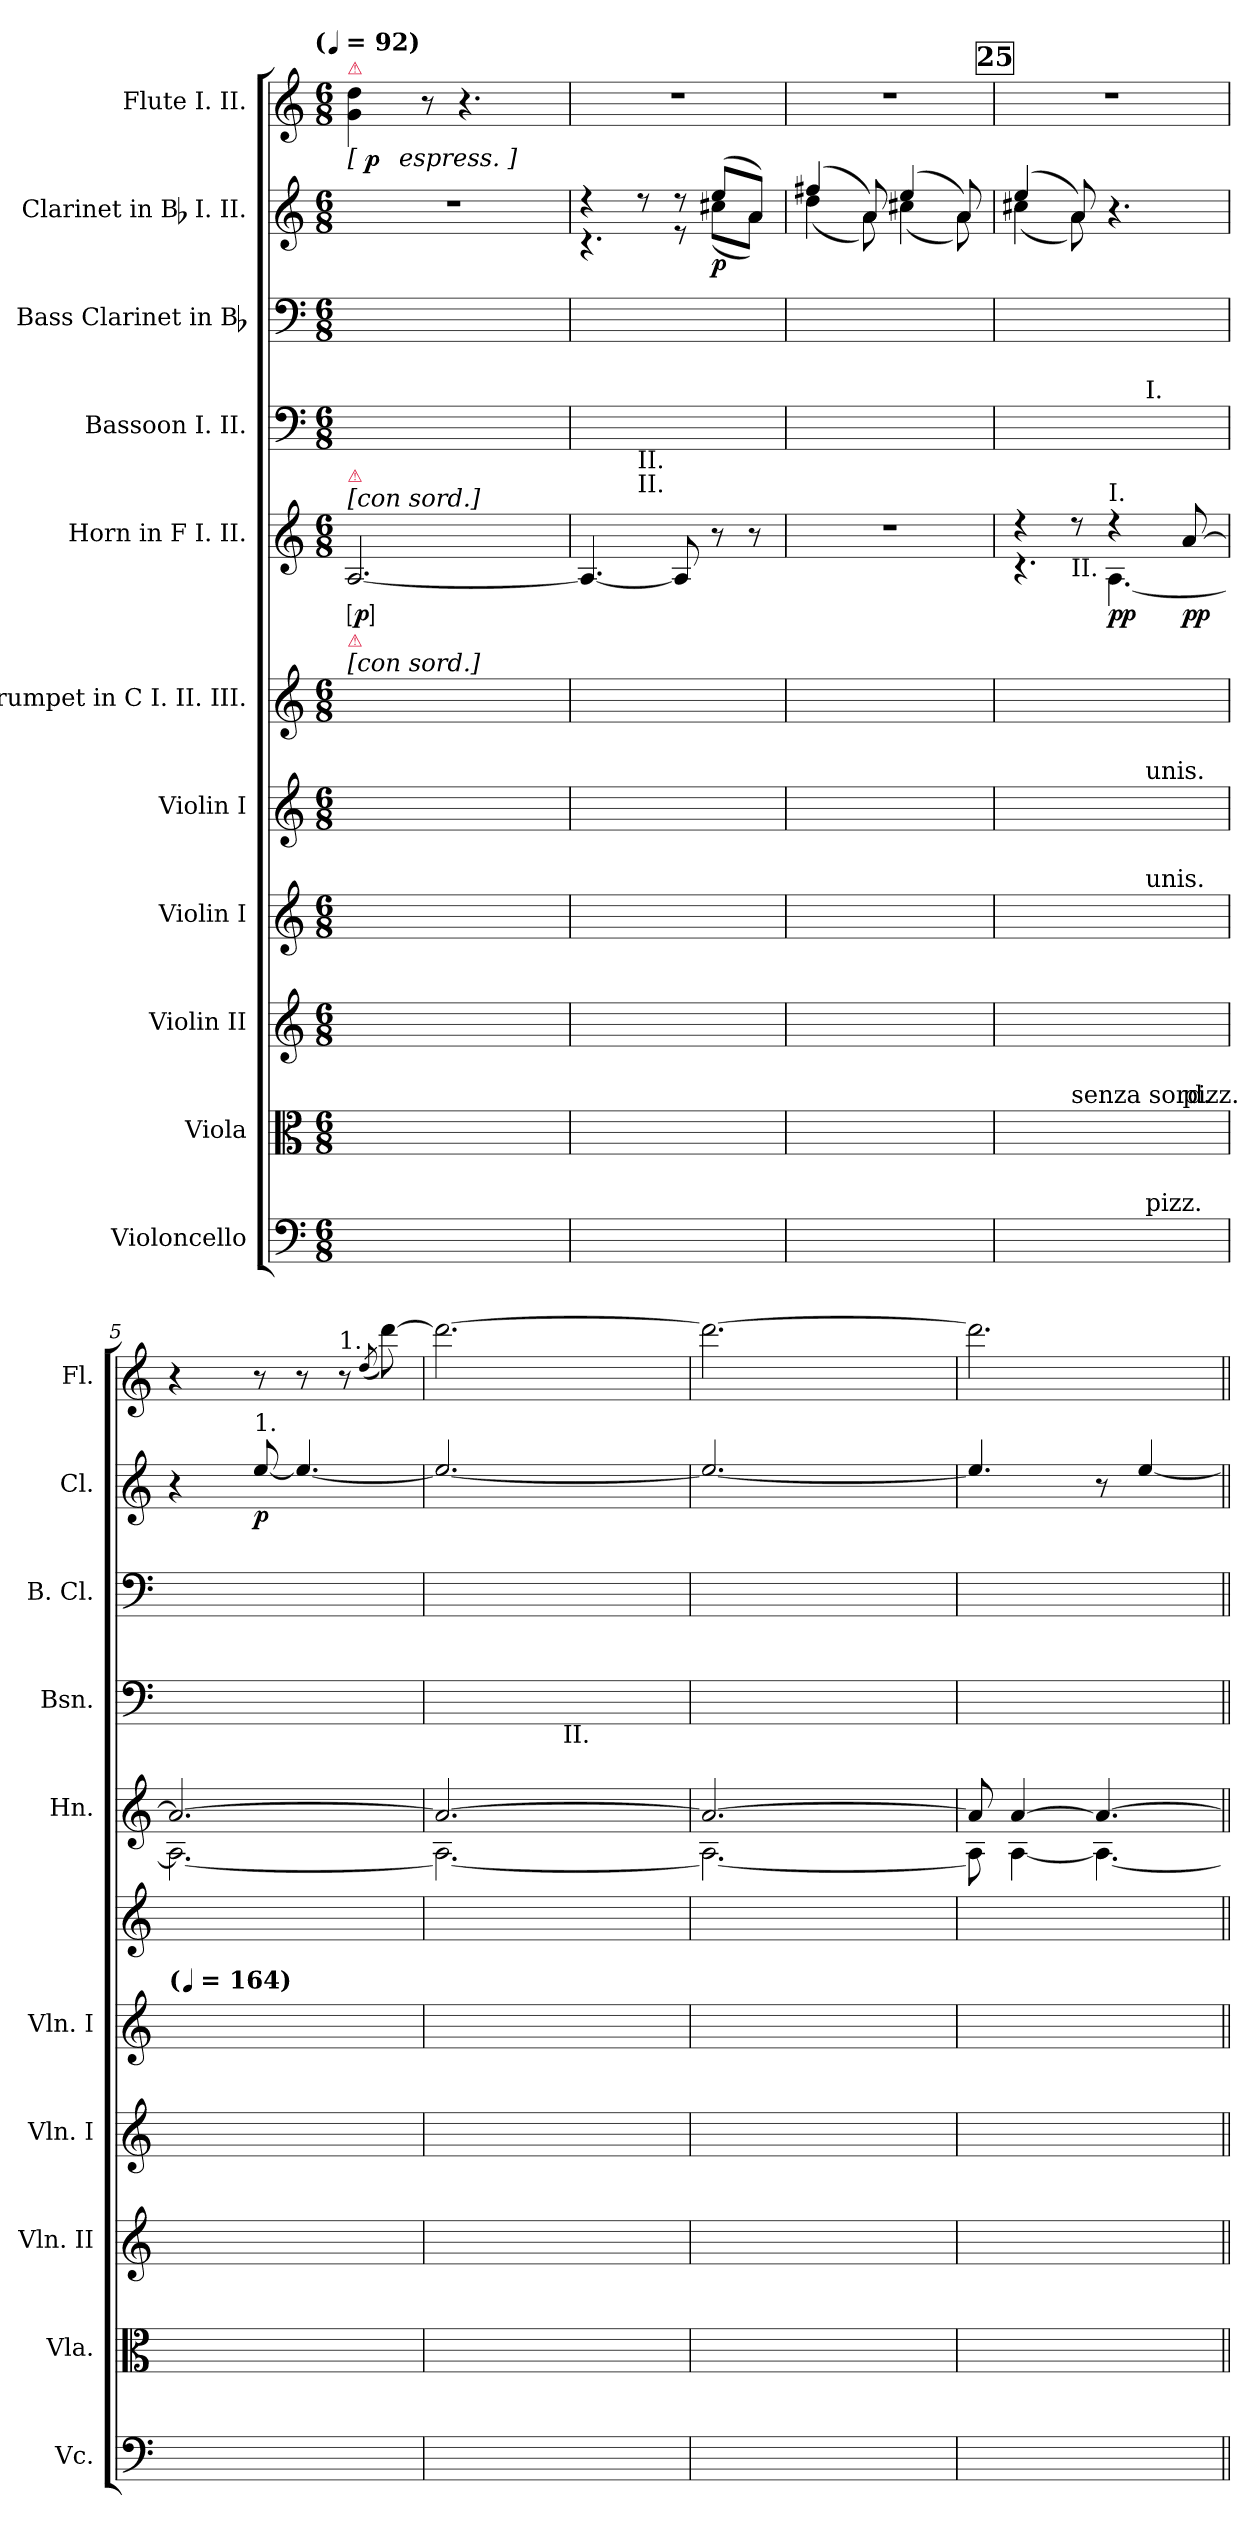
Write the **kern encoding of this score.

**kern	**kern	**kern	**kern	**kern	**kern	**kern	**dynam	**kern	**kern	**kern	**dynam	**kern	**dynam
*part11	*part10	*part9	*part8	*part7	*part6	*part5	*part5	*part4	*part3	*part2	*part2	*part1	*part1
*staff11	*staff10	*staff9	*staff8	*staff7	*staff6	*staff5	*staff5	*staff4	*staff3	*staff2	*staff2	*staff1	*staff1
*I"Violoncello	*I"Viola	*I"Violin II	*I"Violin I	*I"Violin I	*I"Trumpet in C I. II. III.	*I"Horn in F I. II.	*	*I"Bassoon I. II.	*I"Bass Clarinet in Bb	*I"Clarinet in Bb I. II.	*	*I"Flute I. II.	*
*I'Vc.	*I'Vla.	*I'Vln. II	*I'Vln. I	*I'Vln. I	*	*I'Hn.	*	*I'Bsn.	*I'B. Cl.	*I'Cl.	*	*I'Fl.	*
*clefF4	*clefC3	*clefG2	*clefG2	*clefG2	*clefG2	*clefG2	*	*clefF4	*clefF4	*clefG2	*	*clefG2	*
*	*	*	*	*	*	*ITrd4c7	*	*	*ITrd1c2	*ITrd1c2	*	*	*
*k[]	*k[]	*k[]	*k[]	*k[]	*k[]	*k[b-]	*	*k[]	*k[b-e-]	*k[b-e-]	*	*k[]	*
!!LO:TX:omd:t=([quarter] = 92)
*M6/8	*M6/8	*M6/8	*M6/8	*M6/8	*M6/8	*M6/8	*	*M6/8	*M6/8	*M6/8	*	*M6/8	*
*MM92	*MM92	*MM92	*MM92	*MM92	*MM92	*MM92	*	*MM92	*MM92	*MM92	*	*MM92	*
=1	=1	=1	=1	=1	=1	=1	=1	=1	=1	=1	=1	=1	=1
!	!	!	!	!	!	!	!	!	!	!	!	!LO:TX:a:color=crimson:t=⚠	!
!	!	!	!	!	!	!LO:TX:a:t=[con sord.]	!	!	!	!	!	!	!
!	!	!	!	!	!	!LO:TX:a:color=crimson:t=⚠	!	!	!	!	!	!	!
!	!	!	!	!	!LO:TX:a:t=[con sord.]	!	!	!	!	!	!	!	!
!	!	!	!	!	!LO:TX:a:color=crimson:t=⚠	!	!	!	!	!	!	!	!
!	!	!	!	!	!	!	!LO:DY:ed=brack	!	!	!	!	!	!LO:DY:t=[ %s espress. ]
8ryy	4%3ryy	4%3ryy	8ryy	4ryy	4ryy	[2.D	p	4%3ryy	4%3ryy	4%3r	.	4g 4dd	p
8ryy	.	.	8ryy	.	.	.	.	.	.	.	.	.	.
8ryy	.	.	8ryy	8ryy	8ryy	.	.	.	.	.	.	8r	.
8ryy	.	.	8ryy	8ryy	4.ryy	.	.	.	.	.	.	4.r	.
8ryy	.	.	8ryy	4ryy	.	.	.	.	.	.	.	.	.
8ryy	.	.	8ryy	.	.	.	.	.	.	.	.	.	.
=2	=2	=2	=2	=2	=2	=2	=2	=2	=2	=2	=2	=2	=2
*	*	*	*	*	*	*	*	*	*	*^	*	*	*
4ryy	4%3ryy	4%3ryy	4ryy	4ryy	4%3ryy	4.D_	.	4ryy	4ryy	4rdd	4.rc	.	4%3r	.
!	!	!	!	!	!	!	!	!LO:TX:b:t=II.	!	!	!	!	!	!
!	!	!	!	!	!	!	!	!LO:TX:b:t=II.	!	!	!	!	!	!
8ryy	.	.	8ryy	8ryy	.	.	.	2ryy	8ryy	8rdd	.	.	.	.
4.ryy	.	.	4.ryy	4.ryy	.	8D]	.	.	8ryy	8rdd	8re	.	.	.
.	.	.	.	.	.	8r	.	.	8ryy	(8ddL	(8bnL	p	.	.
.	.	.	.	.	.	8r	.	.	8ryy	8gJ)	8gJ)	.	.	.
=3	=3	=3	=3	=3	=3	=3	=3	=3	=3	=3	=3	=3	=3	=3
4ryy	4%3ryy	4%3ryy	4%3ryy	4ryy	4%3ryy	4%3r	.	2.ryy	4ryy	(4een	(4cc	.	4%3r	.
8ryy	.	.	.	8ryy	.	.	.	.	8ryy	8g)	8g)	.	.	.
4ryy	.	.	.	4ryy	.	.	.	.	4ryy	(4dd	(4bn	.	.	.
8ryy	.	.	.	8ryy	.	.	.	.	8ryy	8g)	8g)	.	.	.
!!LO:REH:place=s1:t=25
=4	=4	=4	=4	=4	=4	=4	=4	=4	=4	=4	=4	=4	=4	=4
*	*	*	*	*	*	*^	*	*	*	*	*	*	*	*
4ryy	4ryy	4ryy	4ryy	4ryy	4%3ryy	4rdd	4.rc	.	2ryy	4ryy	(4dd	(4bn	.	4%3r	.
!	!	!	!	!	!	!LO:TX:b:t=II.	!	!	!	!	!	!	!	!	!
!	!LO:TX:a:t=senza sord.	!	!	!	!	!	!	!	!	!	!	!	!	!	!
8ryy	8ryy	8ryy	8ryy	8ryy	.	8r	.	.	.	8ryy	8g)	8g)	.	.	.
!	!	!	!	!	!	!LO:TX:a:t=I.	!	!	!	!	!	!	!	!	!
8ryy	4ryy	8ryy	8ryy	8ryy	.	4r	[4.D	pp	.	4.ryy	4.r	4.ryy	.	.	.
!	!	!	!	!	!	!	!	!	!LO:TX:a:t=I.	!	!	!	!	!	!
!	!	!	!	!LO:TX:a:t=unis.	!	!	!	!	!	!	!	!	!	!	!
!	!	!	!LO:TX:a:t=unis.	!	!	!	!	!	!	!	!	!	!	!	!
!LO:TX:a:t=pizz.	!	!	!	!	!	!	!	!	!	!	!	!	!	!	!
8ryy	.	8ryy	8ryy	8ryy	.	.	.	.	4ryy	.	.	.	.	.	.
!	!LO:TX:a:t=pizz.	!	!	!	!	!	!	!	!	!	!	!	!	!	!
8ryy	8ryy	8ryy	8ryy	8ryy	.	[8d	.	pp	.	.	.	.	.	.	.
*	*	*	*	*	*	*	*	*	*	*	*v	*v	*	*	*
=5	=5	=5	=5	=5	=5	=5	=5	=5	=5	=5	=5	=5	=5	=5
*	*	*	*	*MM164	*	*	*	*	*	*	*	*	*	*
!	!	!	!	!LO:TX:t=([quarter] = 164)	!	!	!	!	!	!	!	!	!	!
8ryy	8ryy	8ryy	8ryy	8ryy	4%3ryy	2.d_	2.D_	.	8ryy	4%3ryy	4r	.	4r	.
8ryy	8ryy	8ryy	8ryy	8ryy	.	.	.	.	8ryy	.	.	.	.	.
!	!	!	!	!	!	!	!	!	!	!	!LO:TX:a:t=1.	!	!	!
8ryy	8ryy	8ryy	8ryy	8ryy	.	.	.	.	8ryy	.	[8dd/	p	8r	.
8ryy	8ryy	8ryy	8ryy	8ryy	.	.	.	.	8ryy	.	4.dd/_	.	8r	.
!	!	!	!	!	!	!	!	!	!	!	!	!	!LO:TX:a:t=1.	!
8ryy	8ryy	8ryy	8ryy	8ryy	.	.	.	.	8ryy	.	.	.	8r	.
.	.	.	.	.	.	.	.	.	.	.	.	.	(>8qdd/	.
8ryy	8ryy	8ryy	8ryy	8ryy	.	.	.	.	8ryy	.	.	.	[8ddd)	.
=6	=6	=6	=6	=6	=6	=6	=6	=6	=6	=6	=6	=6	=6	=6
8ryy	8ryy	8ryy	8ryy	8ryy	4%3ryy	2.d_	2.D_	.	4.ryy	4%3ryy	2.dd/_	.	2.ddd_	.
8ryy	8ryy	4ryy	4ryy	4ryy	.	.	.	.	.	.	.	.	.	.
8ryy	8ryy	.	.	.	.	.	.	.	.	.	.	.	.	.
!	!	!	!	!	!	!	!	!	!LO:TX:b:t=II.	!	!	!	!	!
8ryy	8ryy	8ryy	8ryy	8ryy	.	.	.	.	4.ryy	.	.	.	.	.
8ryy	8ryy	8ryy	8ryy	8ryy	.	.	.	.	.	.	.	.	.	.
8ryy	8ryy	8ryy	8ryy	8ryy	.	.	.	.	.	.	.	.	.	.
=7	=7	=7	=7	=7	=7	=7	=7	=7	=7	=7	=7	=7	=7	=7
8ryy	8ryy	8ryy	8ryy	8ryy	4%3ryy	2.d_	2.D_	.	2.ryy	4%3ryy	2.dd/_	.	2.ddd_	.
8ryy	8ryy	8ryy	8ryy	8ryy	.	.	.	.	.	.	.	.	.	.
8ryy	8ryy	8ryy	8ryy	8ryy	.	.	.	.	.	.	.	.	.	.
8ryy	8ryy	8ryy	8ryy	8ryy	.	.	.	.	.	.	.	.	.	.
8ryy	8ryy	8ryy	8ryy	8ryy	.	.	.	.	.	.	.	.	.	.
8ryy	8ryy	8ryy	8ryy	8ryy	.	.	.	.	.	.	.	.	.	.
=8	=8	=8	=8	=8	=8	=8	=8	=8	=8	=8	=8	=8	=8	=8
8ryy	8ryy	4ryy	4ryy	4ryy	4%3ryy	8d]	8D]	.	2.ryy	4%3ryy	4.dd/]	.	2.ddd]	.
8ryy	8ryy	.	.	.	.	[4d	[4D	.	.	.	.	.	.	.
8ryy	8ryy	8ryy	8ryy	8ryy	.	.	.	.	.	.	.	.	.	.
8ryy	8ryy	8ryy	8ryy	8ryy	.	4.d_	4.D_	.	.	.	8r	.	.	.
8ryy	8ryy	8ryy	8ryy	8ryy	.	.	.	.	.	.	[4dd/	.	.	.
8ryy	8ryy	8ryy	8ryy	8ryy	.	.	.	.	.	.	.	.	.	.
*	*	*	*	*	*	*v	*v	*	*	*	*	*	*	*
=||	=||	=||	=||	=||	=||	=||	=||	=||	=||	=||	=||	=||	=||
*-	*-	*-	*-	*-	*-	*-	*-	*-	*-	*-	*-	*-	*-
